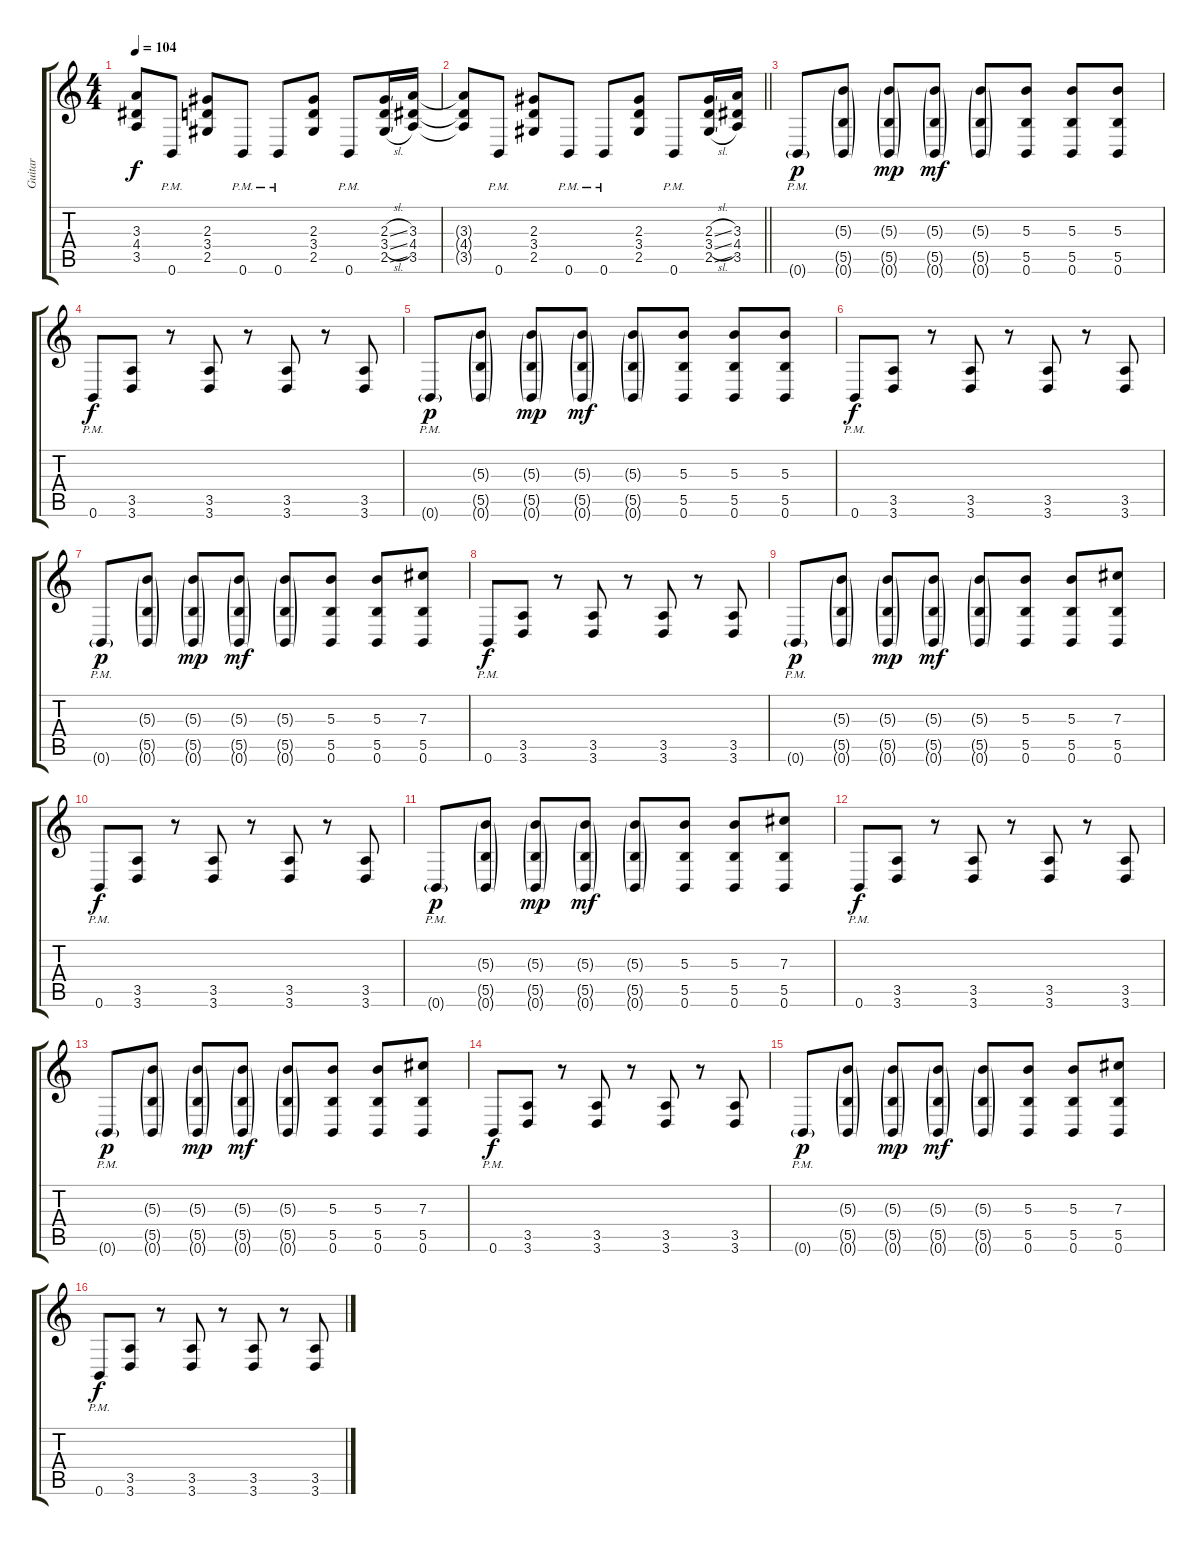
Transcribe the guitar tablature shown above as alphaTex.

\track ("Guitar" "Guitar") {instrument acousticguitarsteel}
\staff {score tabs}
\tuning (Eb4 B3 Gb3 B2 Gb2 B1) {hide}
\ts (4 4)
\tempo 104
\clef g2
\ks c
(3.3{t} 4.4{t} 3.5{t}).8{dy f} 0.6{pm}.8 (2.3 3.4 2.5).8 0.6{pm}.8 0.6{pm}.8 (2.3 3.4 2.5).8 0.6{pm}.8 (2.3{sl} 3.4{sl} 2.5{sl}).16 (3.3 4.4 3.5).16 |
\barLineRight lightlight
(3.3{t} 4.4{t} 3.5{t}).8 0.6{pm}.8 (2.3 3.4 2.5).8 0.6{pm}.8 0.6{pm}.8 (2.3 3.4 2.5).8 0.6{pm}.8 (2.3{sl} 3.4{sl} 2.5{sl}).16 (3.3 4.4 3.5).16 |
\section ("" "")
0.6{g pm}.8{dy p} (5.3{g} 5.5{g} 0.6{g}).8 (5.3{g} 5.5{g} 0.6{g}).8{dy mp} (5.3{g} 5.5{g} 0.6{g}).8{dy mf} (5.3{g} 5.5{g} 0.6{g}).8 (5.3 5.5 0.6).8 (5.3 5.5 0.6).8 (5.3 5.5 0.6).8 |
0.6{pm}.8{dy f} (3.5 3.6).8 r.8 (3.5 3.6).8 r.8 (3.5 3.6).8 r.8 (3.5 3.6).8 |
0.6{g pm}.8{dy p} (5.3{g} 5.5{g} 0.6{g}).8 (5.3{g} 5.5{g} 0.6{g}).8{dy mp} (5.3{g} 5.5{g} 0.6{g}).8{dy mf} (5.3{g} 5.5{g} 0.6{g}).8 (5.3 5.5 0.6).8 (5.3 5.5 0.6).8 (5.3 5.5 0.6).8 |
0.6{pm}.8{dy f} (3.5 3.6).8 r.8 (3.5 3.6).8 r.8 (3.5 3.6).8 r.8 (3.5 3.6).8 |
0.6{g pm}.8{dy p} (5.3{g} 5.5{g} 0.6{g}).8 (5.3{g} 5.5{g} 0.6{g}).8{dy mp} (5.3{g} 5.5{g} 0.6{g}).8{dy mf} (5.3{g} 5.5{g} 0.6{g}).8 (5.3 5.5 0.6).8 (5.3 5.5 0.6).8 (7.3 5.5 0.6).8 |
0.6{pm}.8{dy f} (3.5 3.6).8 r.8 (3.5 3.6).8 r.8 (3.5 3.6).8 r.8 (3.5 3.6).8 |
0.6{g pm}.8{dy p} (5.3{g} 5.5{g} 0.6{g}).8 (5.3{g} 5.5{g} 0.6{g}).8{dy mp} (5.3{g} 5.5{g} 0.6{g}).8{dy mf} (5.3{g} 5.5{g} 0.6{g}).8 (5.3 5.5 0.6).8 (5.3 5.5 0.6).8 (7.3 5.5 0.6).8 |
0.6{pm}.8{dy f} (3.5 3.6).8 r.8 (3.5 3.6).8 r.8 (3.5 3.6).8 r.8 (3.5 3.6).8 |
0.6{g pm}.8{dy p} (5.3{g} 5.5{g} 0.6{g}).8 (5.3{g} 5.5{g} 0.6{g}).8{dy mp} (5.3{g} 5.5{g} 0.6{g}).8{dy mf} (5.3{g} 5.5{g} 0.6{g}).8 (5.3 5.5 0.6).8 (5.3 5.5 0.6).8 (7.3 5.5 0.6).8 |
0.6{pm}.8{dy f} (3.5 3.6).8 r.8 (3.5 3.6).8 r.8 (3.5 3.6).8 r.8 (3.5 3.6).8 |
0.6{g pm}.8{dy p} (5.3{g} 5.5{g} 0.6{g}).8 (5.3{g} 5.5{g} 0.6{g}).8{dy mp} (5.3{g} 5.5{g} 0.6{g}).8{dy mf} (5.3{g} 5.5{g} 0.6{g}).8 (5.3 5.5 0.6).8 (5.3 5.5 0.6).8 (7.3 5.5 0.6).8 |
0.6{pm}.8{dy f} (3.5 3.6).8 r.8 (3.5 3.6).8 r.8 (3.5 3.6).8 r.8 (3.5 3.6).8 |
0.6{g pm}.8{dy p} (5.3{g} 5.5{g} 0.6{g}).8 (5.3{g} 5.5{g} 0.6{g}).8{dy mp} (5.3{g} 5.5{g} 0.6{g}).8{dy mf} (5.3{g} 5.5{g} 0.6{g}).8 (5.3 5.5 0.6).8 (5.3 5.5 0.6).8 (7.3 5.5 0.6).8 |
0.6{pm}.8{dy f} (3.5 3.6).8 r.8 (3.5 3.6).8 r.8 (3.5 3.6).8 r.8 (3.5 3.6).8
